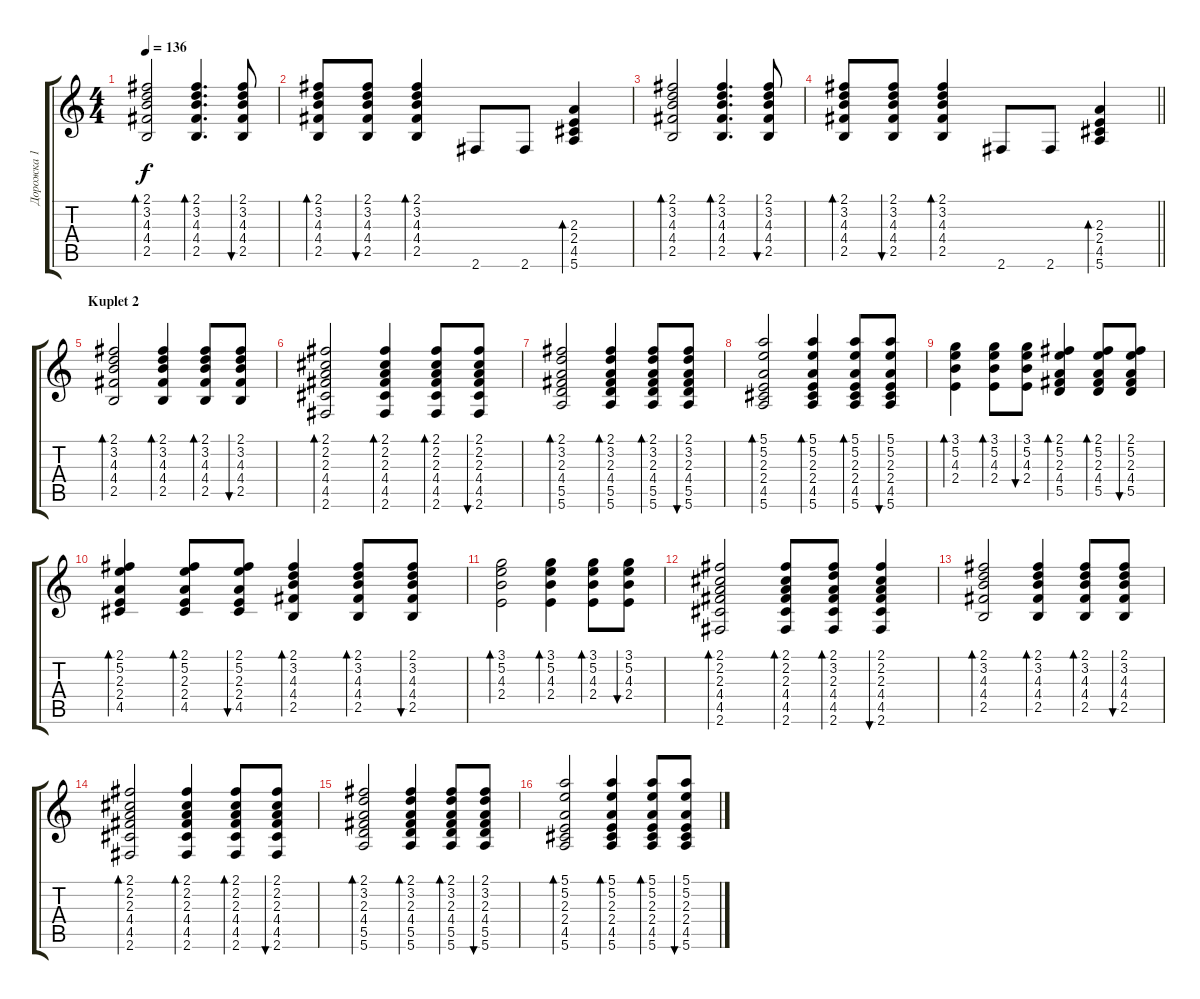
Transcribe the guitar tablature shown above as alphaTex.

\track ("Дорожка 1" "Дорожка 1") {instrument acousticguitarsteel}
\staff {score tabs}
\tuning (E4 B3 G3 D3 A2 E2) {hide}
\ts (4 4)
\tempo 136
\clef g2
\ks c
(2.1 3.2 4.3 4.4 2.5).2{bd 30 dy f} (2.1 3.2 4.3 4.4 2.5).4{d bd 30} (2.1 3.2 4.3 4.4 2.5).8{bu 30} |
(2.1 3.2 4.3 4.4 2.5).8{bd 30} (2.1 3.2 4.3 4.4 2.5).8{bu 30} (2.1 3.2 4.3 4.4 2.5).4{bd 30} 2.6.8 2.6.8 (2.3 2.4 4.5 5.6).4{bd 30} |
(2.1 3.2 4.3 4.4 2.5).2{bd 30} (2.1 3.2 4.3 4.4 2.5).4{d bd 30} (2.1 3.2 4.3 4.4 2.5).8{bu 30} |
\barLineRight lightlight
(2.1 3.2 4.3 4.4 2.5).8{bd 30} (2.1 3.2 4.3 4.4 2.5).8{bu 30} (2.1 3.2 4.3 4.4 2.5).4{bd 30} 2.6.8 2.6.8 (2.3 2.4 4.5 5.6).4{bd 30} |
\section ("" "Kuplet 2")
(2.1 3.2 4.3 4.4 2.5).2{bd 30} (2.1 3.2 4.3 4.4 2.5).4{bd 30} (2.1 3.2 4.3 4.4 2.5).8{bd 30} (2.1 3.2 4.3 4.4 2.5).8{bu 30} |
(2.1 2.2 2.3 4.4 4.5 2.6).2{bd 30} (2.1 2.2 2.3 4.4 4.5 2.6).4{bd 30} (2.1 2.2 2.3 4.4 4.5 2.6).8{bd 30} (2.1 2.2 2.3 4.4 4.5 2.6).8{bu 30} |
(2.1 3.2 2.3 4.4 5.5 5.6).2{bd 30} (2.1 3.2 2.3 4.4 5.5 5.6).4{bd 30} (2.1 3.2 2.3 4.4 5.5 5.6).8{bd 30} (2.1 3.2 2.3 4.4 5.5 5.6).8{bu 30} |
(5.1 5.2 2.3 2.4 4.5 5.6).2{bd 30} (5.1 5.2 2.3 2.4 4.5 5.6).4{bd 30} (5.1 5.2 2.3 2.4 4.5 5.6).8{bd 30} (5.1 5.2 2.3 2.4 4.5 5.6).8{bu 30} |
(3.1 5.2 4.3 2.4).4{bd 30} (3.1 5.2 4.3 2.4).8{bd 30} (3.1 5.2 4.3 2.4).8{bu 30} (2.1 5.2 2.3 4.4 5.5).4{bd 30} (2.1 5.2 2.3 4.4 5.5).8{bd 30} (2.1 5.2 2.3 4.4 5.5).8{bu 30} |
(2.1 5.2 2.3 2.4 4.5).4{bd 30} (2.1 5.2 2.3 2.4 4.5).8{bd 30} (2.1 5.2 2.3 2.4 4.5).8{bu 30} (2.1 3.2 4.3 4.4 2.5).4{bd 30} (2.1 3.2 4.3 4.4 2.5).8{bd 30} (2.1 3.2 4.3 4.4 2.5).8{bu 30} |
(3.1 5.2 4.3 2.4).2{bd 30} (3.1 5.2 4.3 2.4).4{bd 30} (3.1 5.2 4.3 2.4).8{bd 30} (3.1 5.2 4.3 2.4).8{bu 30} |
(2.1 2.2 2.3 4.4 4.5 2.6).2{bd 30} (2.1 2.2 2.3 4.4 4.5 2.6).8{bd 30} (2.1 3.2 2.3 4.4 4.5 2.6).8{bd 30} (2.1 2.2 2.3 4.4 4.5 2.6).4{bu 30} |
(2.1 3.2 4.3 4.4 2.5).2{bd 30} (2.1 3.2 4.3 4.4 2.5).4{bd 30} (2.1 3.2 4.3 4.4 2.5).8{bd 30} (2.1 3.2 4.3 4.4 2.5).8{bu 30} |
(2.1 2.2 2.3 4.4 4.5 2.6).2{bd 30} (2.1 2.2 2.3 4.4 4.5 2.6).4{bd 30} (2.1 2.2 2.3 4.4 4.5 2.6).8{bd 30} (2.1 2.2 2.3 4.4 4.5 2.6).8{bu 30} |
(2.1 3.2 2.3 4.4 5.5 5.6).2{bd 30} (2.1 3.2 2.3 4.4 5.5 5.6).4{bd 30} (2.1 3.2 2.3 4.4 5.5 5.6).8{bd 30} (2.1 3.2 2.3 4.4 5.5 5.6).8{bu 30} |
(5.1 5.2 2.3 2.4 4.5 5.6).2{bd 30} (5.1 5.2 2.3 2.4 4.5 5.6).4{bd 30} (5.1 5.2 2.3 2.4 4.5 5.6).8{bd 30} (5.1 5.2 2.3 2.4 4.5 5.6).8{bu 30}
